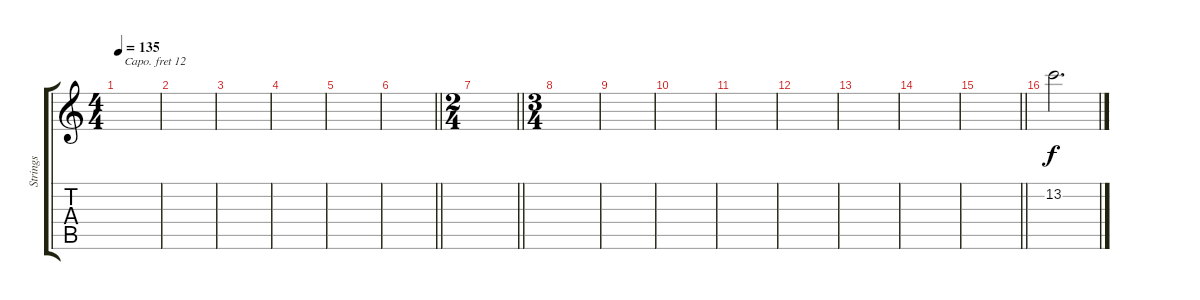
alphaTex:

\track ("Strings" "Strings") {instrument stringensemble1}
\staff {score tabs}
\capo 12
\tuning (E4 B3 G3 D3 A2 E2) {hide}
\ts (4 4)
\tempo 135
\clef g2
\ks c
|
|
|
|
|
\barLineRight lightlight
|
\ts (2 4)
\barLineRight lightlight
|
\ts (3 4)
|
|
|
|
|
|
|
\barLineRight lightlight
|
13.2.2{d}
